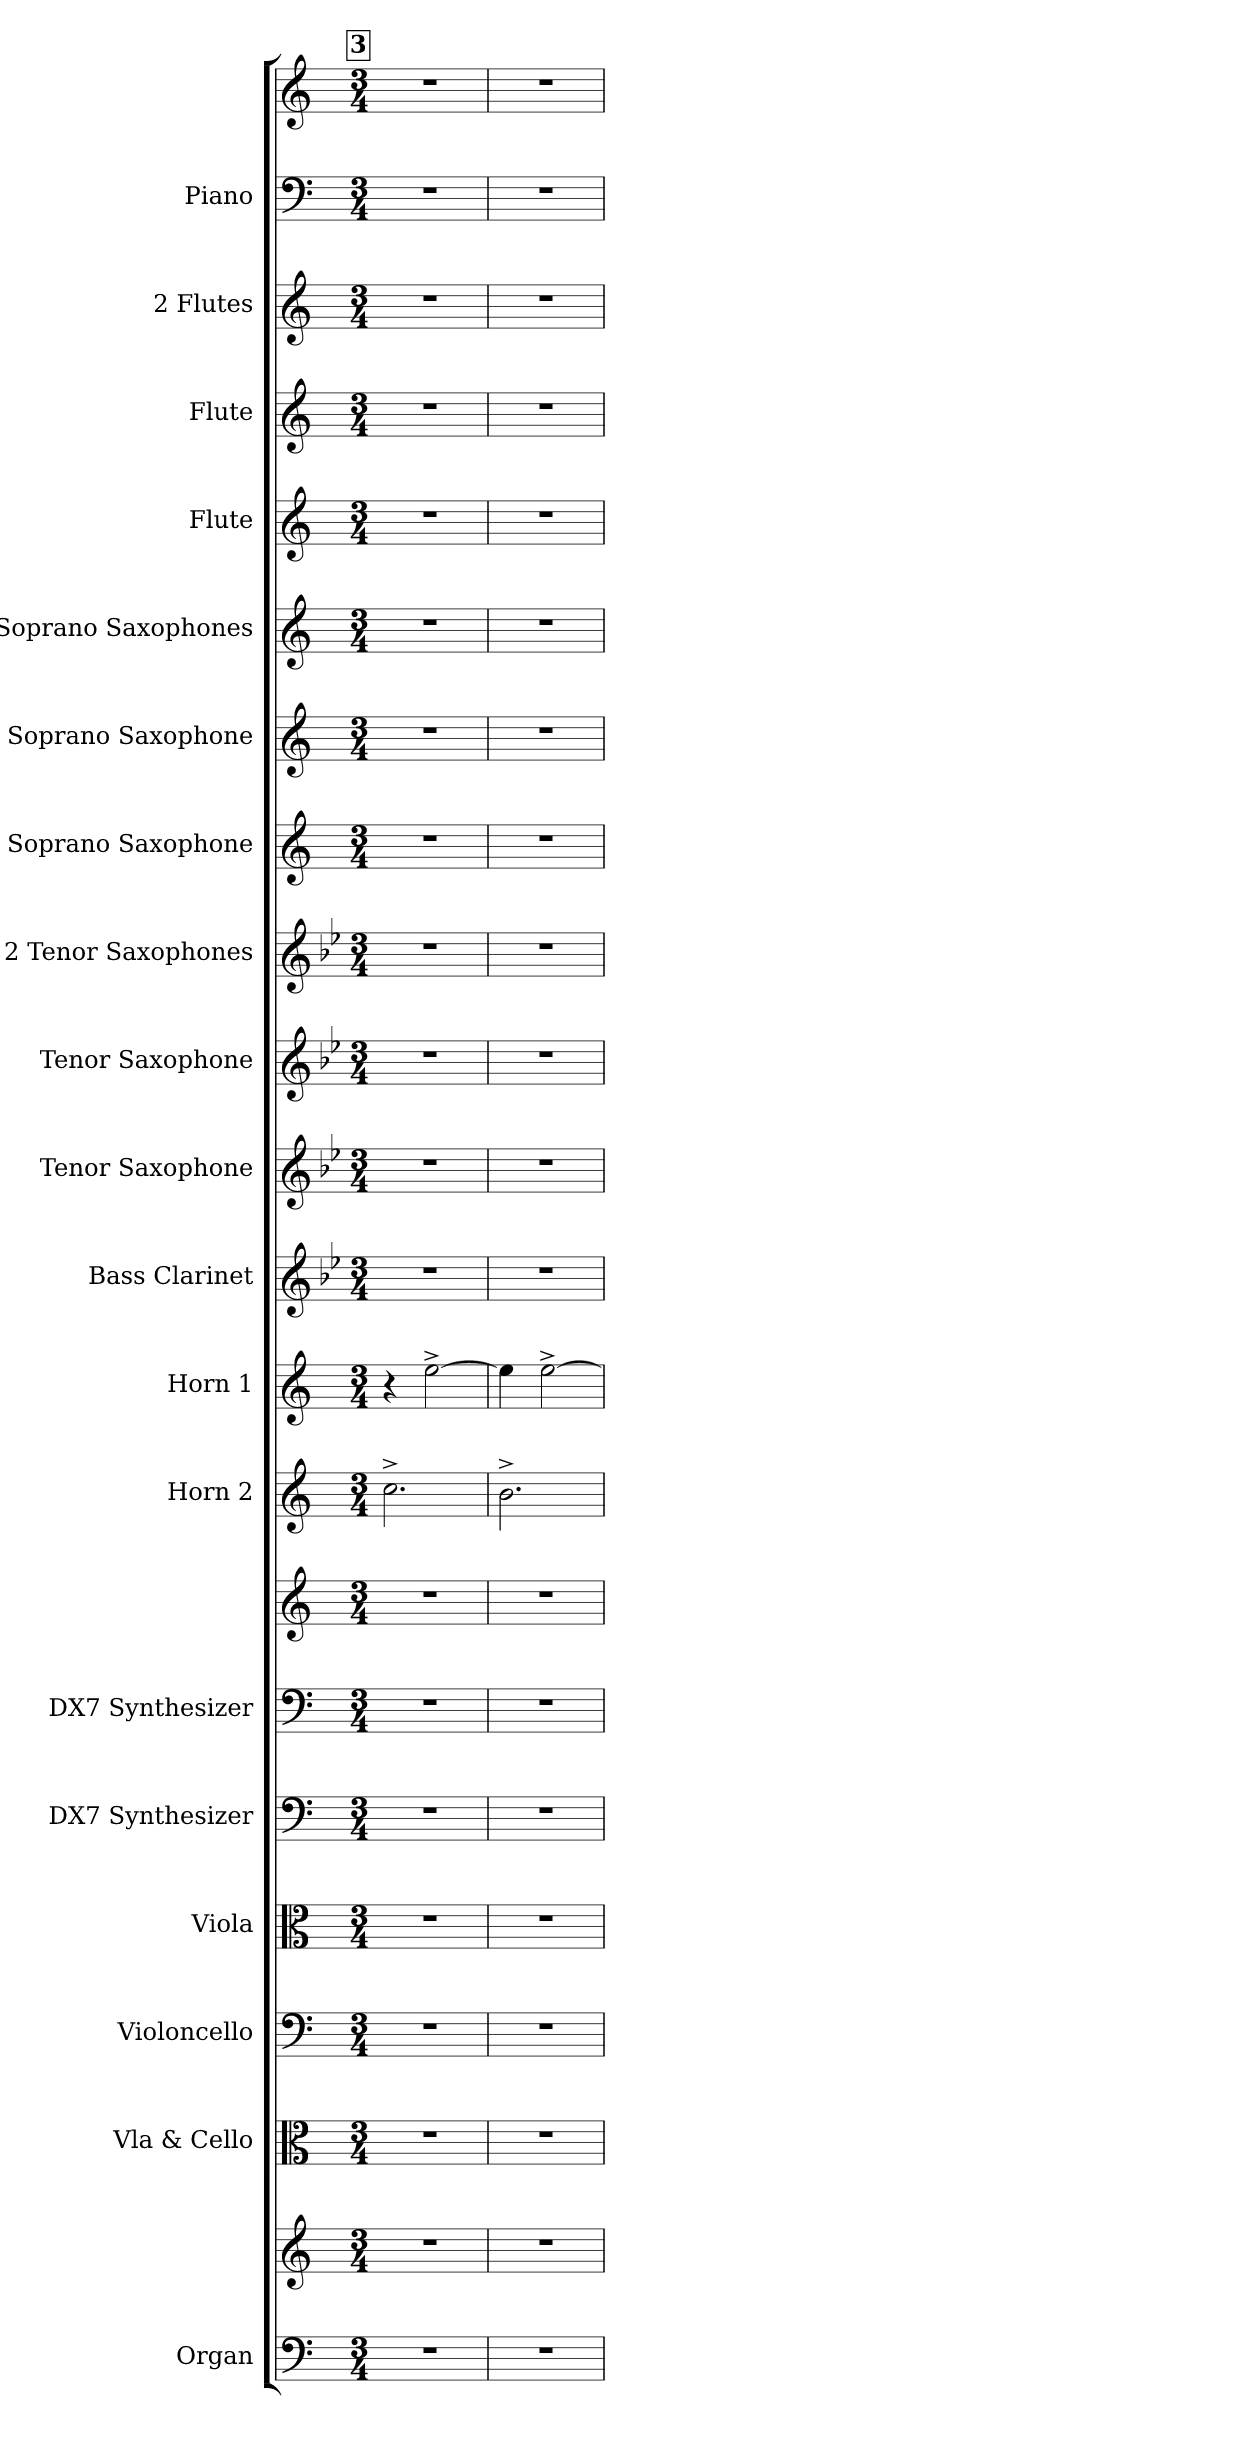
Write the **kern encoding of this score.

**kern	**kern	**kern	**kern	**kern	**kern	**kern	**kern	**kern	**kern	**kern	**kern	**kern	**kern	**kern	**kern	**kern	**kern	**kern	**kern	**kern	**kern
*part19	*part19	*part18	*part17	*part16	*part15	*part14	*part14	*part13	*part12	*part11	*part10	*part9	*part8	*part7	*part6	*part5	*part4	*part3	*part2	*part1	*part1
*staff22	*staff21	*staff20	*staff19	*staff18	*staff17	*staff16	*staff15	*staff14	*staff13	*staff12	*staff11	*staff10	*staff9	*staff8	*staff7	*staff6	*staff5	*staff4	*staff3	*staff2	*staff1
*I"Organ	*	*I"Vla &amp; Cello	*I"Violoncello	*I"Viola	*I"DX7 Synthesizer	*I"DX7 Synthesizer	*	*I"Horn 2	*I"Horn 1	*I"Bass Clarinet	*I"Tenor Saxophone	*I"Tenor Saxophone	*I"2 Tenor Saxophones	*I"Soprano Saxophone	*I"Soprano Saxophone	*I"2 Soprano Saxophones	*I"Flute	*I"Flute	*I"2 Flutes	*I"Piano	*
*I'Org.	*	*I'Vla &amp; Cello	*I'Cello	*I'Vla	*I'DX7	*I'DX7	*	*I'Hn 2	*I'Hn 1	*I'B. Cl.	*I'Tenor 2	*I'Tenor 1	*I'2 Tenors	*I'Sop 2	*I'Sop 1	*I'2 Sops	*I'Fl 2	*I'Fl 1	*I'2 Fls	*I'Pno.	*
*clefF4	*clefG2	*clefC3	*clefF4	*clefC3	*clefF4	*clefF4	*clefG2	*clefG2	*clefG2	*clefG2	*clefG2	*clefG2	*clefG2	*clefG2	*clefG2	*clefG2	*clefG2	*clefG2	*clefG2	*clefF4	*clefG2
*	*	*	*	*	*	*	*	*ITrd4c7	*ITrd4c7	*ITrd8c14	*ITrd8c14	*ITrd8c14	*ITrd8c14	*ITrd1c2	*ITrd1c2	*ITrd1c2	*	*	*	*	*
*k[]	*k[]	*k[]	*k[]	*k[]	*k[]	*k[]	*k[]	*k[b-]	*k[b-]	*k[b-e-]	*k[b-e-]	*k[b-e-]	*k[b-e-]	*k[b-e-]	*k[b-e-]	*k[b-e-]	*k[]	*k[]	*k[]	*k[]	*k[]
*M3/4	*M3/4	*M3/4	*M3/4	*M3/4	*M3/4	*M3/4	*M3/4	*M3/4	*M3/4	*M3/4	*M3/4	*M3/4	*M3/4	*M3/4	*M3/4	*M3/4	*M3/4	*M3/4	*M3/4	*M3/4	*M3/4
!!LO:REH:place=s1:a:B:fs=14:t=3
=39	=39	=39	=39	=39	=39	=39	=39	=39	=39	=39	=39	=39	=39	=39	=39	=39	=39	=39	=39	=39	=39
2.r	2.r	2.r	2.r	2.r	2.r	2.r	2.r	2.f^\	4r	2.r	2.r	2.r	2.r	2.r	2.r	2.r	2.r	2.r	2.r	2.r	2.r
.	.	.	.	.	.	.	.	.	[2a^\	.	.	.	.	.	.	.	.	.	.	.	.
=40	=40	=40	=40	=40	=40	=40	=40	=40	=40	=40	=40	=40	=40	=40	=40	=40	=40	=40	=40	=40	=40
2.r	2.r	2.r	2.r	2.r	2.r	2.r	2.r	2.e^\	4a\]	2.r	2.r	2.r	2.r	2.r	2.r	2.r	2.r	2.r	2.r	2.r	2.r
.	.	.	.	.	.	.	.	.	[2a^\	.	.	.	.	.	.	.	.	.	.	.	.
=	=	=	=	=	=	=	=	=	=	=	=	=	=	=	=	=	=	=	=	=	=
*-	*-	*-	*-	*-	*-	*-	*-	*-	*-	*-	*-	*-	*-	*-	*-	*-	*-	*-	*-	*-	*-
